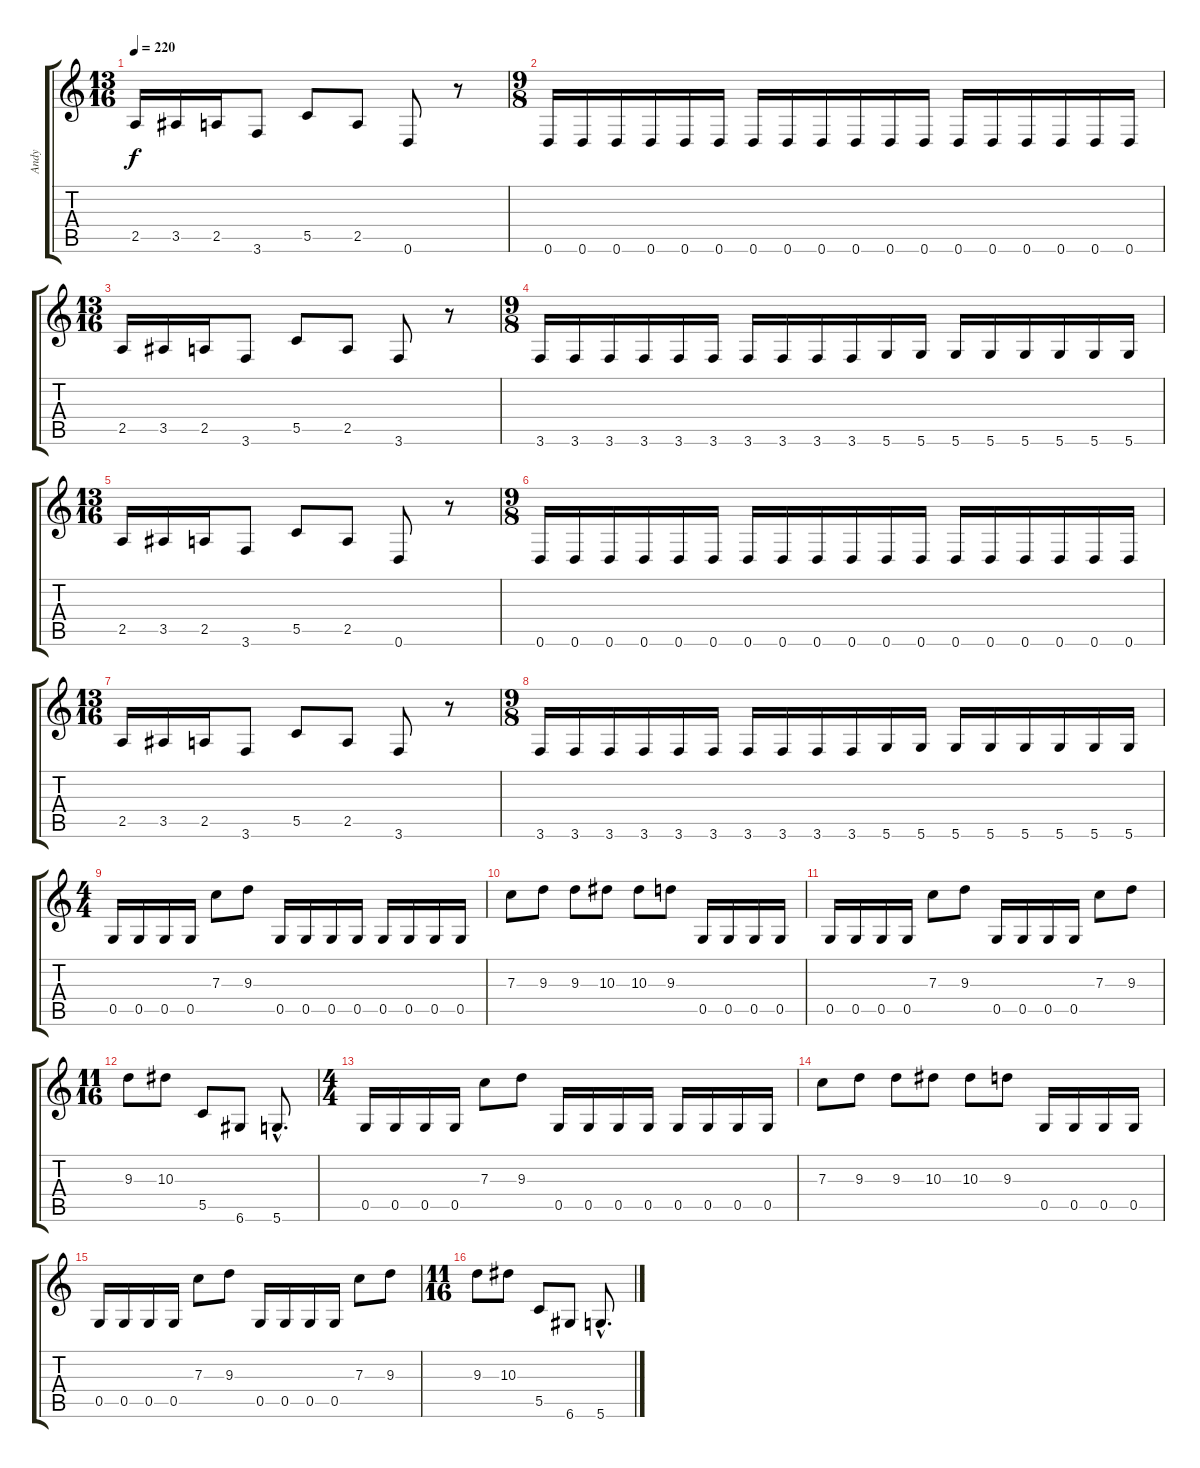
\track ("Andy" "Andy") {instrument distortionguitar}
\staff {score tabs}
\tuning (D4 A3 F3 C3 G2 D2) {hide}
\ts (13 16)
\tempo 220
\clef g2
\ks c
2.5.16{dy f} 3.5.16 2.5.16 3.6.8 5.5.8 2.5.8 0.6.8 r.8 |
\ts (9 8)
0.6.16 0.6.16 0.6.16 0.6.16 0.6.16 0.6.16 0.6.16 0.6.16 0.6.16 0.6.16 0.6.16 0.6.16 0.6.16 0.6.16 0.6.16 0.6.16 0.6.16 0.6.16 |
\ts (13 16)
2.5.16 3.5.16 2.5.16 3.6.8 5.5.8 2.5.8 3.6.8 r.8 |
\ts (9 8)
3.6.16 3.6.16 3.6.16 3.6.16 3.6.16 3.6.16 3.6.16 3.6.16 3.6.16 3.6.16 5.6.16 5.6.16 5.6.16 5.6.16 5.6.16 5.6.16 5.6.16 5.6.16 |
\ts (13 16)
2.5.16 3.5.16 2.5.16 3.6.8 5.5.8 2.5.8 0.6.8 r.8 |
\ts (9 8)
0.6.16 0.6.16 0.6.16 0.6.16 0.6.16 0.6.16 0.6.16 0.6.16 0.6.16 0.6.16 0.6.16 0.6.16 0.6.16 0.6.16 0.6.16 0.6.16 0.6.16 0.6.16 |
\ts (13 16)
2.5.16 3.5.16 2.5.16 3.6.8 5.5.8 2.5.8 3.6.8 r.8 |
\ts (9 8)
3.6.16 3.6.16 3.6.16 3.6.16 3.6.16 3.6.16 3.6.16 3.6.16 3.6.16 3.6.16 5.6.16 5.6.16 5.6.16 5.6.16 5.6.16 5.6.16 5.6.16 5.6.16 |
\ts (4 4)
0.5.16 0.5.16 0.5.16 0.5.16 7.3.8 9.3.8 0.5.16 0.5.16 0.5.16 0.5.16 0.5.16 0.5.16 0.5.16 0.5.16 |
7.3.8 9.3.8 9.3.8 10.3.8 10.3.8 9.3.8 0.5.16 0.5.16 0.5.16 0.5.16 |
0.5.16 0.5.16 0.5.16 0.5.16 7.3.8 9.3.8 0.5.16 0.5.16 0.5.16 0.5.16 7.3.8 9.3.8 |
\ts (11 16)
9.3.8 10.3.8 5.5.8 6.6.8 5.6{hac}.8{d} |
\ts (4 4)
0.5.16 0.5.16 0.5.16 0.5.16 7.3.8 9.3.8 0.5.16 0.5.16 0.5.16 0.5.16 0.5.16 0.5.16 0.5.16 0.5.16 |
7.3.8 9.3.8 9.3.8 10.3.8 10.3.8 9.3.8 0.5.16 0.5.16 0.5.16 0.5.16 |
0.5.16 0.5.16 0.5.16 0.5.16 7.3.8 9.3.8 0.5.16 0.5.16 0.5.16 0.5.16 7.3.8 9.3.8 |
\ts (11 16)
9.3.8 10.3.8 5.5.8 6.6.8 5.6{hac}.8{d}
